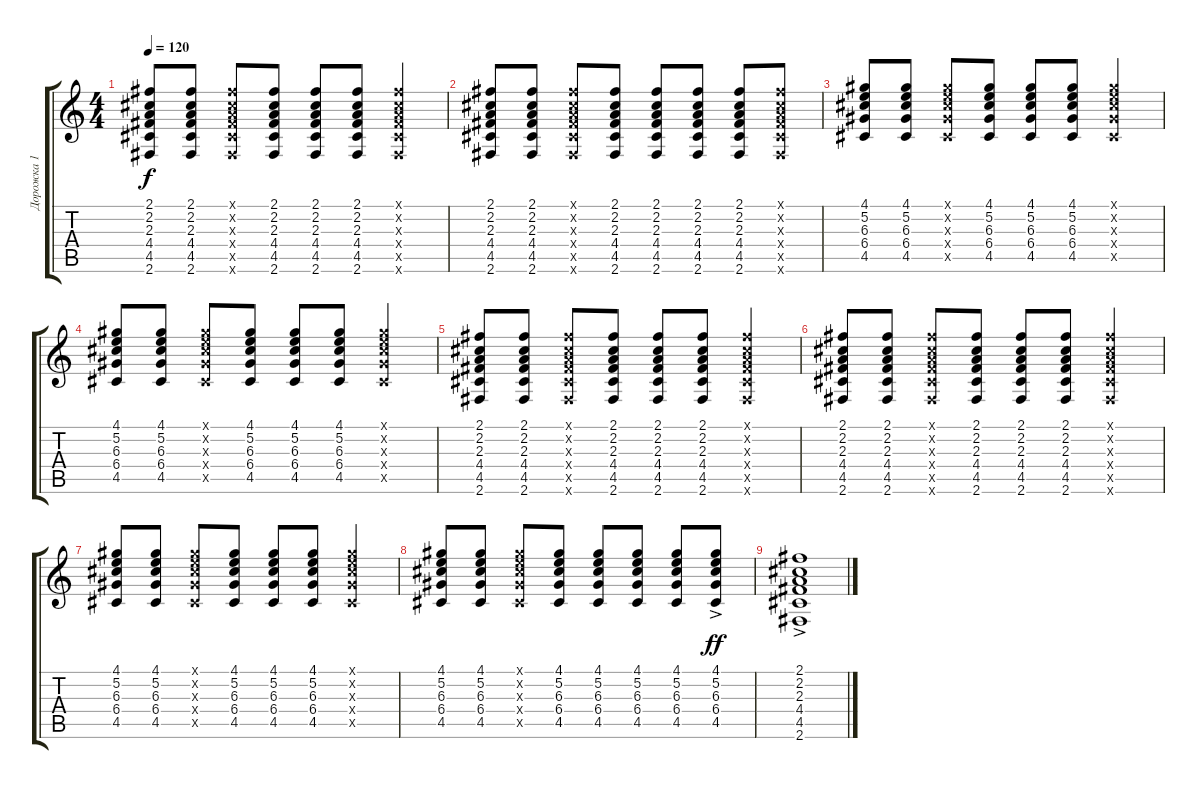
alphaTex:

\track ("Дорожка 1" "Дорожка 1") {instrument acousticguitarsteel}
\staff {score tabs}
\tuning (E4 B3 G3 D3 A2 E2) {hide}
\ts (4 4)
\tempo 120
\clef g2
\ks c
(2.1 2.2 2.3 4.4 4.5 2.6).8{dy f} (2.1 2.2 2.3 4.4 4.5 2.6).8 (2.1{x} 2.2{x} 2.3{x} 4.4{x} 4.5{x} 2.6{x}).8 (2.1 2.2 2.3 4.4 4.5 2.6).8 (2.1 2.2 2.3 4.4 4.5 2.6).8 (2.1 2.2 2.3 4.4 4.5 2.6).8 (2.1{x} 2.2{x} 2.3{x} 4.4{x} 4.5{x} 2.6{x}).4 |
(2.1 2.2 2.3 4.4 4.5 2.6).8 (2.1 2.2 2.3 4.4 4.5 2.6).8 (2.1{x} 2.2{x} 2.3{x} 4.4{x} 4.5{x} 2.6{x}).8 (2.1 2.2 2.3 4.4 4.5 2.6).8 (2.1 2.2 2.3 4.4 4.5 2.6).8 (2.1 2.2 2.3 4.4 4.5 2.6).8 (2.1 2.2 2.3 4.4 4.5 2.6).8 (2.1{x} 2.2{x} 2.3{x} 4.4{x} 4.5{x} 2.6{x}).8 |
(4.1 5.2 6.3 6.4 4.5).8 (4.1 5.2 6.3 6.4 4.5).8 (4.1{x} 5.2{x} 6.3{x} 6.4{x} 4.5{x}).8 (4.1 5.2 6.3 6.4 4.5).8 (4.1 5.2 6.3 6.4 4.5).8 (4.1 5.2 6.3 6.4 4.5).8 (4.1{x} 5.2{x} 6.3{x} 6.4{x} 4.5{x}).4 |
(4.1 5.2 6.3 6.4 4.5).8 (4.1 5.2 6.3 6.4 4.5).8 (4.1{x} 5.2{x} 6.3{x} 6.4{x} 4.5{x}).8 (4.1 5.2 6.3 6.4 4.5).8 (4.1 5.2 6.3 6.4 4.5).8 (4.1 5.2 6.3 6.4 4.5).8 (4.1{x} 5.2{x} 6.3{x} 6.4{x} 4.5{x}).4 |
(2.1 2.2 2.3 4.4 4.5 2.6).8 (2.1 2.2 2.3 4.4 4.5 2.6).8 (2.1{x} 2.2{x} 2.3{x} 4.4{x} 4.5{x} 2.6{x}).8 (2.1 2.2 2.3 4.4 4.5 2.6).8 (2.1 2.2 2.3 4.4 4.5 2.6).8 (2.1 2.2 2.3 4.4 4.5 2.6).8 (2.1{x} 2.2{x} 2.3{x} 4.4{x} 4.5{x} 2.6{x}).4 |
(2.1 2.2 2.3 4.4 4.5 2.6).8 (2.1 2.2 2.3 4.4 4.5 2.6).8 (2.1{x} 2.2{x} 2.3{x} 4.4{x} 4.5{x} 2.6{x}).8 (2.1 2.2 2.3 4.4 4.5 2.6).8 (2.1 2.2 2.3 4.4 4.5 2.6).8 (2.1 2.2 2.3 4.4 4.5 2.6).8 (2.1{x} 2.2{x} 2.3{x} 4.4{x} 4.5{x} 2.6{x}).4 |
(4.1 5.2 6.3 6.4 4.5).8 (4.1 5.2 6.3 6.4 4.5).8 (4.1{x} 5.2{x} 6.3{x} 6.4{x} 4.5{x}).8 (4.1 5.2 6.3 6.4 4.5).8 (4.1 5.2 6.3 6.4 4.5).8 (4.1 5.2 6.3 6.4 4.5).8 (4.1{x} 5.2{x} 6.3{x} 6.4{x} 4.5{x}).4 |
(4.1 5.2 6.3 6.4 4.5).8 (4.1 5.2 6.3 6.4 4.5).8 (4.1{x} 5.2{x} 6.3{x} 6.4{x} 4.5{x}).8 (4.1 5.2 6.3 6.4 4.5).8 (4.1 5.2 6.3 6.4 4.5).8 (4.1 5.2 6.3 6.4 4.5).8 (4.1 5.2 6.3 6.4 4.5).8 (4.1{ac} 5.2{ac} 6.3{ac} 6.4{ac} 4.5{ac}).8{dy ff} |
(2.1{ac} 2.2{ac} 2.3{ac} 4.4{ac} 4.5{ac} 2.6{ac}).1
